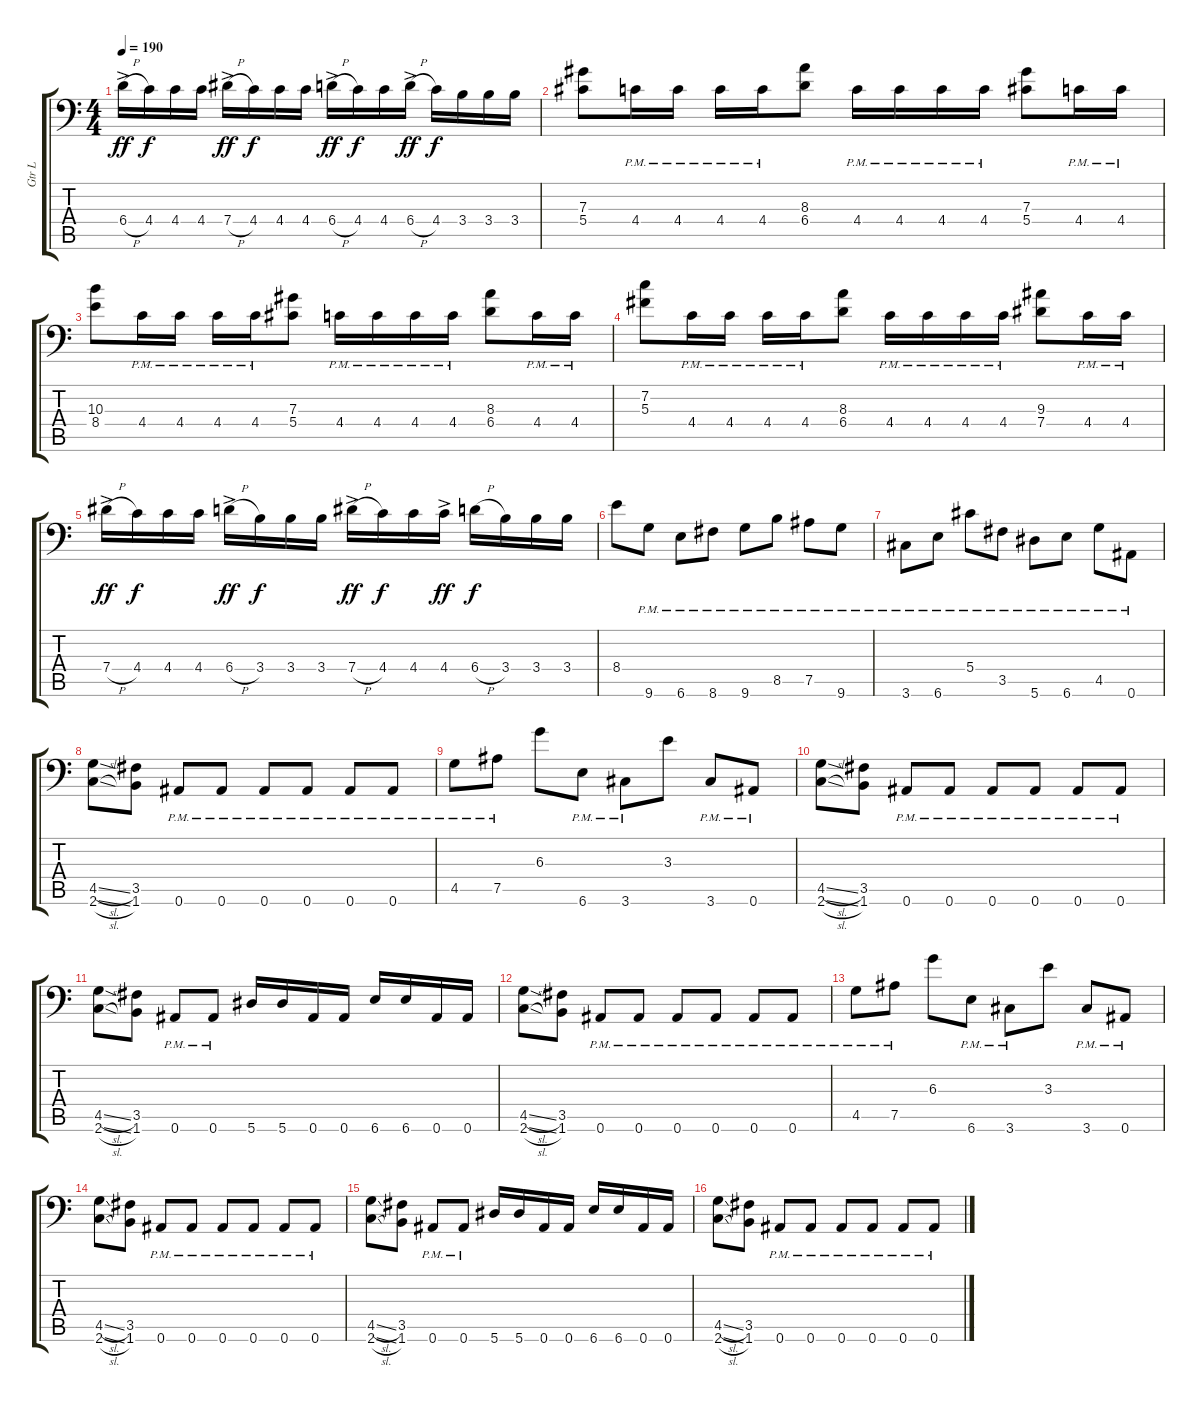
\track ("Gtr L" "Gtr L") {instrument distortionguitar}
\staff {score tabs}
\tuning (Bb3 F3 Db3 Ab2 Eb2 Bb1) {hide}
\ts (4 4)
\tempo 190
\clef f4
\ks c
6.4{h ac}.16{dy ff} 4.4.16{dy f} 4.4.16 4.4.16 7.4{h ac}.16{dy ff} 4.4.16{dy f} 4.4.16 4.4.16 6.4{h ac}.16{dy ff} 4.4.16{dy f} 4.4.16 6.4{h ac}.16{dy ff} 4.4.16{dy f} 3.4.16 3.4.16 3.4.16 |
(7.3 5.4).8 4.4{pm}.16 4.4{pm}.16 4.4{pm}.16 4.4{pm}.16 (8.3 6.4).8 4.4{pm}.16 4.4{pm}.16 4.4{pm}.16 4.4{pm}.16 (7.3 5.4).8 4.4{pm}.16 4.4{pm}.16 |
(10.3 8.4).8 4.4{pm}.16 4.4{pm}.16 4.4{pm}.16 4.4{pm}.16 (7.3 5.4).8 4.4{pm}.16 4.4{pm}.16 4.4{pm}.16 4.4{pm}.16 (8.3 6.4).8 4.4{pm}.16 4.4{pm}.16 |
(7.2 5.3).8 4.4{pm}.16 4.4{pm}.16 4.4{pm}.16 4.4{pm}.16 (8.3 6.4).8 4.4{pm}.16 4.4{pm}.16 4.4{pm}.16 4.4{pm}.16 (9.3 7.4).8 4.4{pm}.16 4.4{pm}.16 |
7.4{h ac}.16{dy ff} 4.4.16{dy f} 4.4.16 4.4.16 6.4{h ac}.16{dy ff} 3.4.16{dy f} 3.4.16 3.4.16 7.4{h ac}.16{dy ff} 4.4.16{dy f} 4.4.16 4.4{ac}.16{dy ff} 6.4{h}.16{dy f} 3.4.16 3.4.16 3.4.16 |
8.4.8 9.6{pm}.8 6.6{pm}.8 8.6{pm}.8 9.6{pm}.8 8.5{pm}.8 7.5{pm}.8 9.6{pm}.8 |
3.6{pm}.8 6.6{pm}.8 5.4{pm}.8 3.5{pm}.8 5.6{pm}.8 6.6{pm}.8 4.5{pm}.8 0.6{pm}.8 |
(4.5{sl} 2.6{sl}).8 (3.5 1.6).8 0.6{pm}.8 0.6{pm}.8 0.6{pm}.8 0.6{pm}.8 0.6{pm}.8 0.6{pm}.8 |
4.5{pm}.8 7.5{pm}.8 6.3.8 6.6{pm}.8 3.6{pm}.8 3.3.8 3.6{pm}.8 0.6{pm}.8 |
(4.5{sl} 2.6{sl}).8 (3.5 1.6).8 0.6{pm}.8 0.6{pm}.8 0.6{pm}.8 0.6{pm}.8 0.6{pm}.8 0.6{pm}.8 |
(4.5{sl} 2.6{sl}).8 (3.5 1.6).8 0.6{pm}.8 0.6{pm}.8 5.6.16 5.6.16 0.6.16 0.6.16 6.6.16 6.6.16 0.6.16 0.6.16 |
(4.5{sl} 2.6{sl}).8 (3.5 1.6).8 0.6{pm}.8 0.6{pm}.8 0.6{pm}.8 0.6{pm}.8 0.6{pm}.8 0.6{pm}.8 |
4.5{pm}.8 7.5{pm}.8 6.3.8 6.6{pm}.8 3.6{pm}.8 3.3.8 3.6{pm}.8 0.6{pm}.8 |
(4.5{sl} 2.6{sl}).8 (3.5 1.6).8 0.6{pm}.8 0.6{pm}.8 0.6{pm}.8 0.6{pm}.8 0.6{pm}.8 0.6{pm}.8 |
(4.5{sl} 2.6{sl}).8 (3.5 1.6).8 0.6{pm}.8 0.6{pm}.8 5.6.16 5.6.16 0.6.16 0.6.16 6.6.16 6.6.16 0.6.16 0.6.16 |
(4.5{sl} 2.6{sl}).8 (3.5 1.6).8 0.6{pm}.8 0.6{pm}.8 0.6{pm}.8 0.6{pm}.8 0.6{pm}.8 0.6{pm}.8
